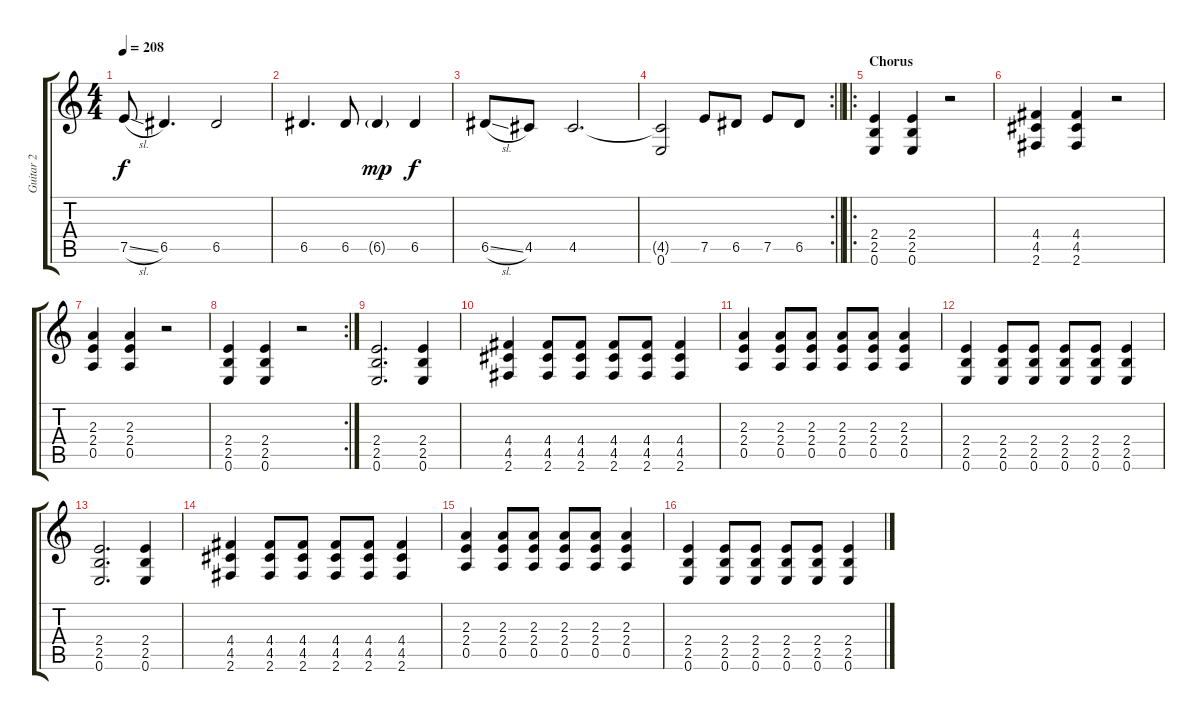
\track ("Guitar 2" "Guitar 2") {instrument distortionguitar}
\staff {score tabs}
\tuning (E4 B3 G3 D3 A2 E2) {hide}
\ts (4 4)
\tempo 208
\clef g2
\ks c
7.5{sl}.8{dy f} 6.5.4{d} 6.5.2 |
6.5.4{d} 6.5.8 6.5{g}.4{dy mp} 6.5.4{dy f} |
6.5{sl}.8 4.5.8 4.5.2{d} |
\rc 2
\barLineRight lightlight
(4.5{t} 0.6).2 7.5.8 6.5.8 7.5.8 6.5.8 |
\ro
\section ("" "Chorus")
(2.4 2.5 0.6).4{volume 11} (2.4 2.5 0.6).4 r.2 |
(4.4 4.5 2.6).4 (4.4 4.5 2.6).4 r.2 |
(2.3 2.4 0.5).4 (2.3 2.4 0.5).4 r.2 |
\rc 2
(2.4 2.5 0.6).4 (2.4 2.5 0.6).4 r.2 |
(2.4 2.5 0.6).2{d} (2.4 2.5 0.6).4 |
(4.4 4.5 2.6).4 (4.4 4.5 2.6).8 (4.4 4.5 2.6).8 (4.4 4.5 2.6).8 (4.4 4.5 2.6).8 (4.4 4.5 2.6).4 |
(2.3 2.4 0.5).4 (2.3 2.4 0.5).8 (2.3 2.4 0.5).8 (2.3 2.4 0.5).8 (2.3 2.4 0.5).8 (2.3 2.4 0.5).4 |
(2.4 2.5 0.6).4 (2.4 2.5 0.6).8 (2.4 2.5 0.6).8 (2.4 2.5 0.6).8 (2.4 2.5 0.6).8 (2.4 2.5 0.6).4 |
(2.4 2.5 0.6).2{d} (2.4 2.5 0.6).4 |
(4.4 4.5 2.6).4 (4.4 4.5 2.6).8 (4.4 4.5 2.6).8 (4.4 4.5 2.6).8 (4.4 4.5 2.6).8 (4.4 4.5 2.6).4 |
(2.3 2.4 0.5).4 (2.3 2.4 0.5).8 (2.3 2.4 0.5).8 (2.3 2.4 0.5).8 (2.3 2.4 0.5).8 (2.3 2.4 0.5).4 |
(2.4 2.5 0.6).4 (2.4 2.5 0.6).8 (2.4 2.5 0.6).8 (2.4 2.5 0.6).8 (2.4 2.5 0.6).8 (2.4 2.5 0.6).4
